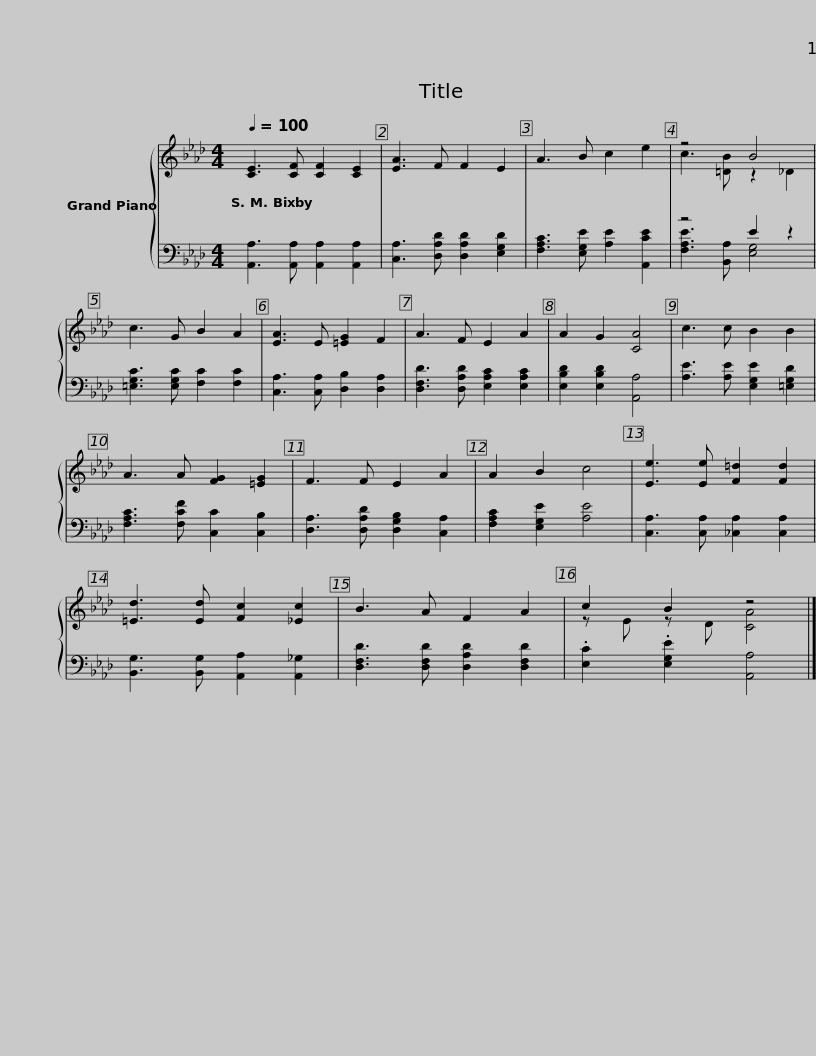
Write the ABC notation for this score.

X:1
%%score { ( 1 3 ) | ( 2 4 ) }
L:1/8
Q:1/4=100
M:4/4
I:linebreak $
K:Ab
V:1 treble
V:3 treble
V:2 bass
V:4 bass
V:1
 [CE]3 [CF] [CF]2 [CE]2 | [EA]3 F F2 E2 | A3 B c2 e2 | z4 B4 | c3 G B2 A2 | %5
 [EA]3 E [=EG]2 F2 | A3 F E2 A2 |$ A2 G2 [CA]4 | c3 c B2 B2 | A3 A [FG]2 [=EG]2 | %10
 F3 F E2 A2 | A2 B2 c4 | [Ee]3 [Ee] [F=d]2 [Fd]2 | [=Ed]3 [Ed] [Fc]2 [_Ec]2 |$ B3 A F2 A2 | %15
 c2 B2 z4 |] %16
V:2
 [A,,A,]3 [A,,A,] [A,,A,]2 [A,,A,]2 | [C,A,]3 [D,A,D] [D,A,D]2 [E,G,D]2 | [F,A,C]3 [E,G,E] [A,E]2 [A,,CE]2 | z4 E2 z2 | [=E,G,C]3 [E,G,C] [F,C]2 [F,C]2 | %5
 [C,A,]3 [C,A,] [D,B,]2 [D,A,]2 | [D,F,D]3 [D,A,D] [E,A,C]2 [E,A,C]2 |$ [E,B,D]2 [E,B,D]2 [A,,A,]4 | [A,E]3 [A,E] [E,G,E]2 [=E,G,D]2 | [F,A,C]3 [F,CF] [C,C]2 [C,B,]2 | %10
 [D,A,]3 [D,A,D] [D,G,B,]2 [C,A,]2 | [F,A,C]2 [E,G,E]2 [A,E]4 | [C,A,]3 [C,A,] [_C,A,]2 [C,A,]2 | [B,,G,]3 [B,,G,] [A,,A,]2 [A,,_G,]2 |$ [D,F,D]3 [D,F,D] [D,A,D]2 [D,F,D]2 | %15
 .[E,C]2 .[E,G,E]2 [A,,A,]4 |] %16
V:3
 x8 | x8 | x8 | c3 [=DB] z2 _D2 | x8 | %5
 x8 | x8 |$ x8 | x8 | x8 | %10
 x8 | x8 | x8 | x8 |$ x8 | %15
 z E z D [CA]4 |] %16
V:4
 x8 | x8 | x8 | [F,A,E]3 [B,,A,] [E,G,]4 | x8 | %5
 x8 | x8 |$ x8 | x8 | x8 | %10
 x8 | x8 | x8 | x8 |$ x8 | %15
 x8 |] %16
